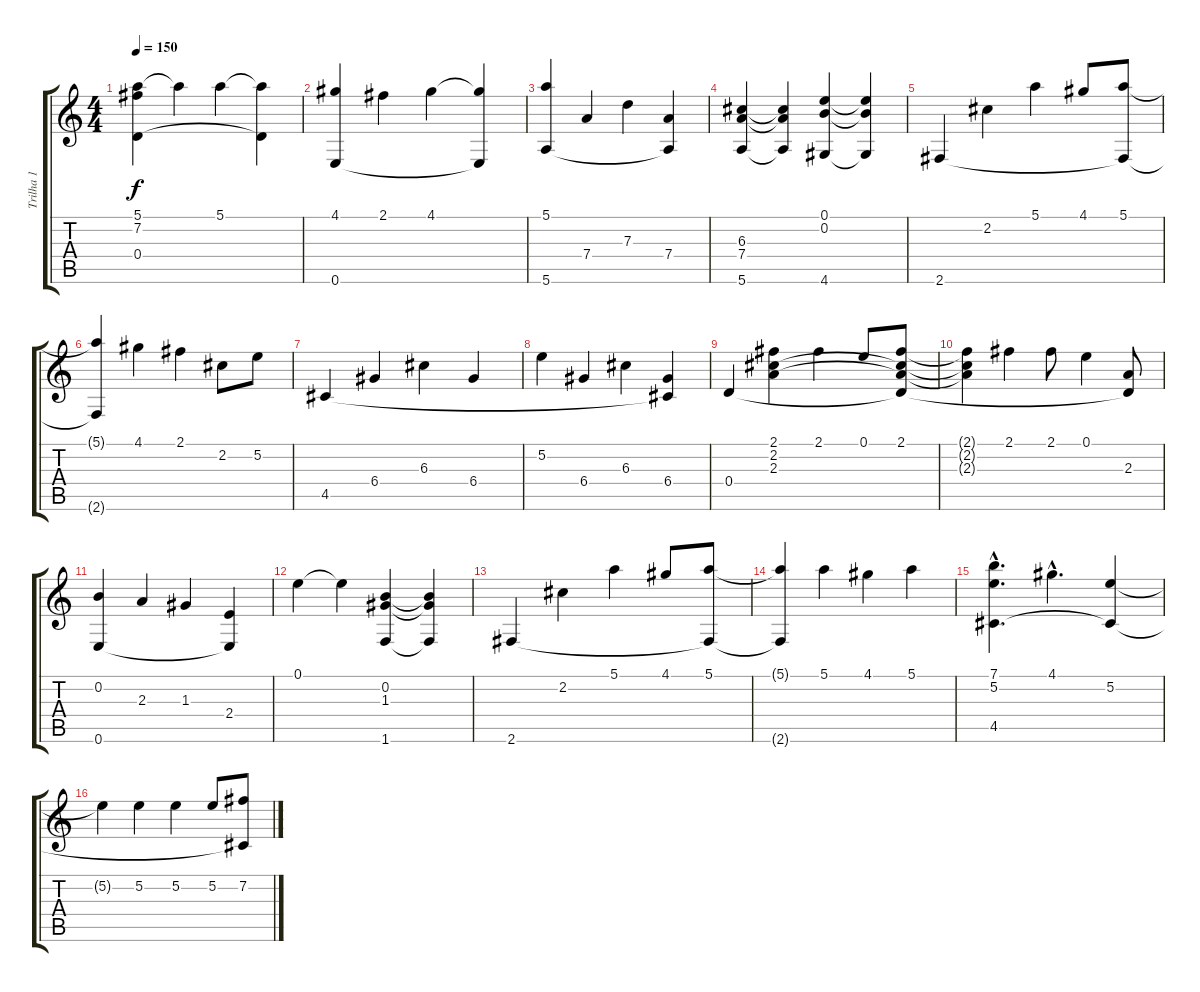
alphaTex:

\track ("Trilha 1" "Trilha 1") {instrument acousticguitarsteel}
\staff {score tabs}
\tuning (E4 B3 G3 D3 A2 E2) {hide}
\ts (4 4)
\tempo 150
\clef g2
\ks c
(5.1 7.2 0.4).4{dy f} 5.1{t}.4 5.1.4 (5.1{t} 0.4{t}).4 |
(4.1 0.6).4 2.1.4 4.1.4 (4.1{t} 0.6{t}).4 |
(5.1 5.6).4 7.4.4 7.3.4 (7.4 5.6{t}).4 |
(6.3 7.4 5.6).4 (6.3{t} 7.4{t} 5.6{t}).4 (0.1 0.2 4.6).4 (0.1{t} 0.2{t} 4.6{t}).4 |
2.6.4 2.2.4 5.1.4 4.1.8 (5.1 2.6{t}).8 |
(5.1{t} 2.6{t}).4 4.1.4 2.1.4 2.2.8 5.2.8 |
4.5.4 6.4.4 6.3.4 6.4.4 |
5.2.4 6.4.4 6.3.4 (6.4 4.5{t}).4 |
0.4.4 (2.1 2.2 2.3).4 2.1.4 0.1.8 (2.1 2.2{t} 2.3{t} 0.4{t}).8 |
(2.1{t} 2.2{t} 2.3{t}).4 2.1.4 2.1.8 0.1.4 (2.3 0.4{t}).8 |
(0.2 0.6).4 2.3.4 1.3.4 (2.4 0.6{t}).4 |
0.1.4 0.1{t}.4 (0.2 1.3 1.6).4 (0.2{t} 1.3{t} 1.6{t}).4 |
2.6.4 2.2.4 5.1.4 4.1.8 (5.1 2.6{t}).8 |
(5.1{t} 2.6{t}).4 5.1.4 4.1.4 5.1.4 |
(7.1{hac} 5.2{hac} 4.5{hac}).4{d} 4.1{hac}.4{d} (5.2 4.5{t}).4 |
5.2{t}.4 5.2.4 5.2.4 5.2.8 (7.2 4.5{t}).8
